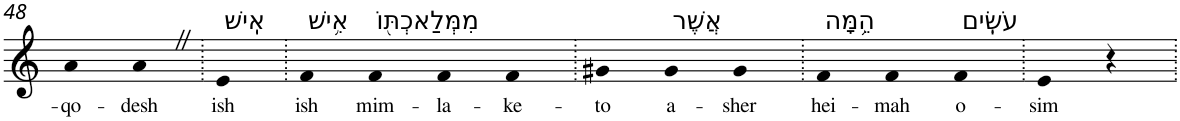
**kern	**text
*part1	*part1
*staff1	*staff1
*I"Piano	*
*I'Pno	*
!!LO:PB:g=z
*clefG2	*
*k[]	*
=48	=48
!	!LO:LY:b
4a	-qo-
!	!LO:LY:b
4aZ	-desh
=49.	=49.
!LO:TX:a:t=אִֽישׁ	!
!	!LO:LY:b
4e	ish
=50.	=50.
!LO:TX:a:t=אִ֥ישׁ	!
!	!LO:LY:b
4f	ish
!LO:TX:a:t=מִמְּלַאכְתּ֖וֹ	!
!	!LO:LY:b
4f	mim-
!	!LO:LY:b
4f	-la-
!	!LO:LY:b
4f	-ke-
=51.	=51.
!	!LO:LY:b
4g#X	-to
!LO:TX:a:t=אֲשֶׁר	!
!	!LO:LY:b
4g#	a-
!	!LO:LY:b
4g#	-sher
=52.	=52.
!LO:TX:a:t=הֵ֥מָּה	!
!	!LO:LY:b
4f	hei-
!	!LO:LY:b
4f	-mah
!LO:TX:a:t=עֹשִֽׂים	!
!	!LO:LY:b
4f	o-
=53.	=53.
!	!LO:LY:b
4e	-sim
4r	.
=.	=.
*-	*-
